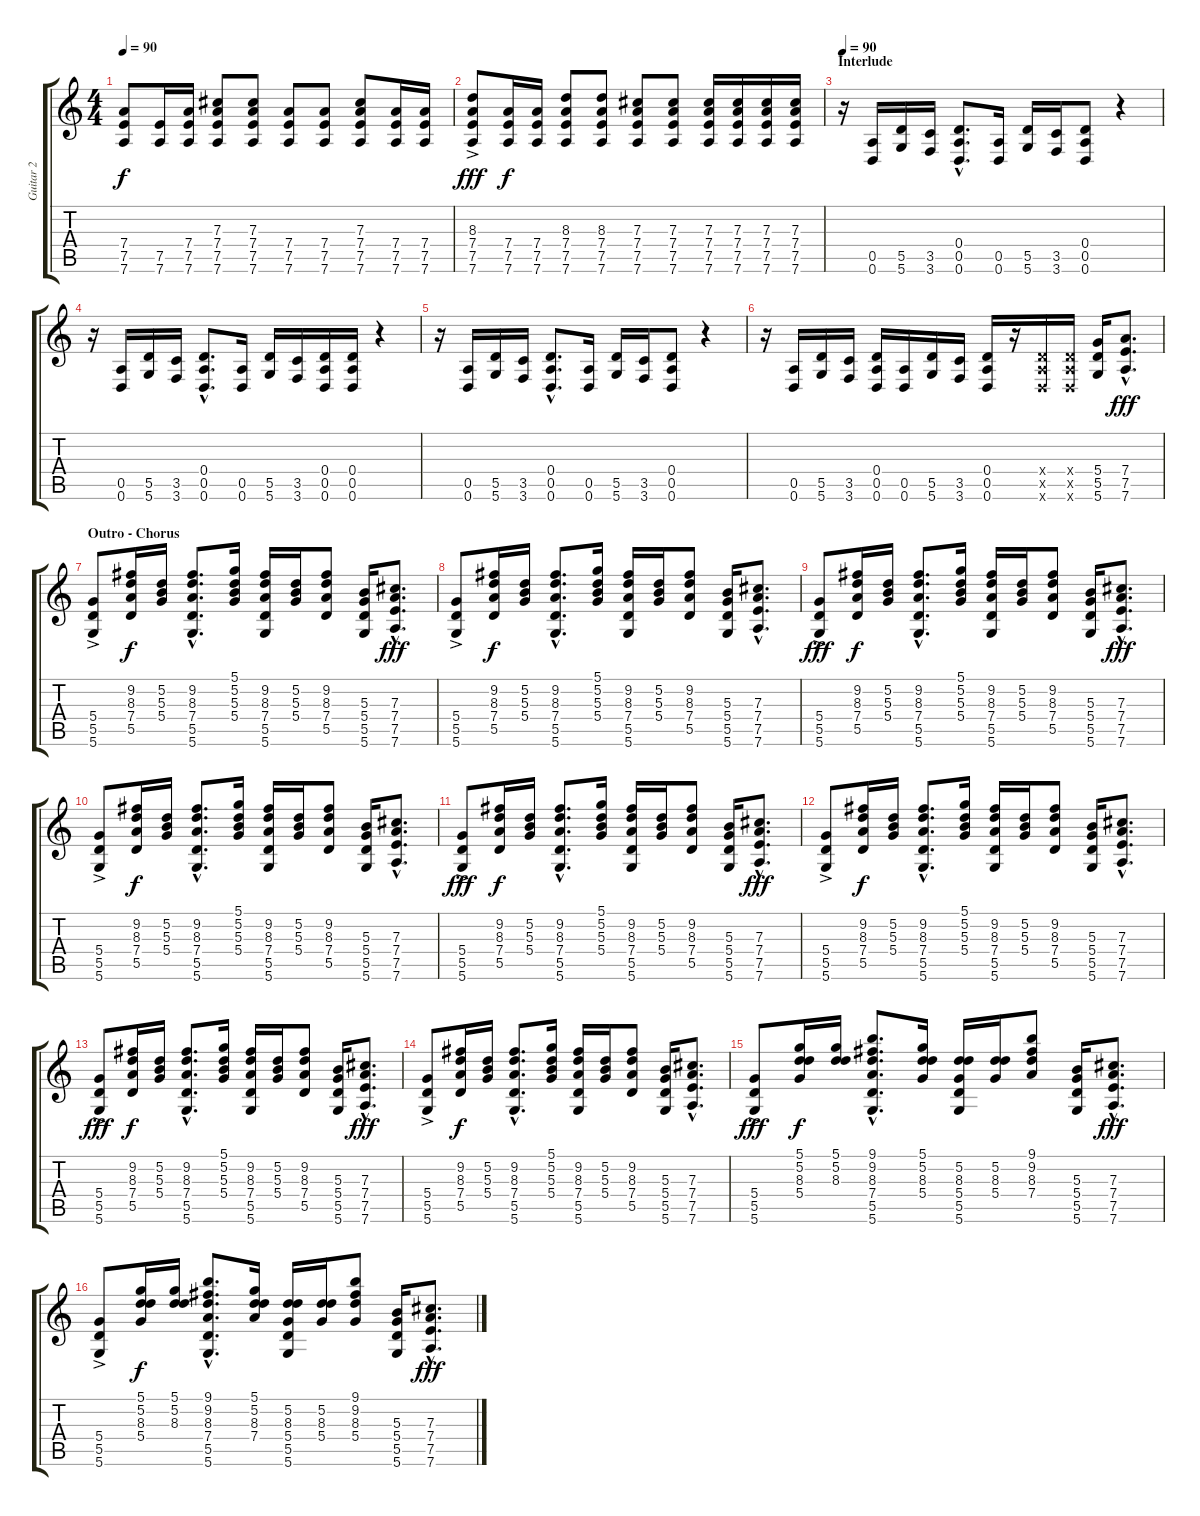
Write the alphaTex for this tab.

\track ("Guitar 2" "Guitar 2") {instrument distortionguitar}
\staff {score tabs}
\tuning (D4 A3 Gb3 D3 A2 D2) {hide}
\ts (4 4)
\tempo 90
\clef g2
\ks c
(7.4 7.5 7.6).8{dy f} (7.5 7.6).16 (7.4 7.5 7.6).16 (7.3 7.4 7.5 7.6).8 (7.3 7.4 7.5 7.6).8 (7.4 7.5 7.6).8 (7.4 7.5 7.6).8 (7.3 7.4 7.5 7.6).8 (7.4 7.5 7.6).16 (7.4 7.5 7.6).16 |
(8.3{ac} 7.4{ac} 7.5{ac} 7.6{ac}).8{dy fff} (7.4 7.5 7.6).16{dy f} (7.4 7.5 7.6).16 (8.3 7.4 7.5 7.6).8 (8.3 7.4 7.5 7.6).8 (7.3 7.4 7.5 7.6).8 (7.3 7.4 7.5 7.6).8 (7.3 7.4 7.5 7.6).16 (7.3 7.4 7.5 7.6).16 (7.3 7.4 7.5 7.6).16 (7.3 7.4 7.5 7.6).16 |
\section ("" "Interlude")
\tempo 90
r.16{volume 13 balance 8 instrument distortionguitar} (0.5 0.6).16 (5.5 5.6).16 (3.5 3.6).16 (0.4{hac} 0.5{hac} 0.6{hac}).8{d} (0.5 0.6).16 (5.5 5.6).16 (3.5 3.6).16 (0.4 0.5 0.6).8 r.4 |
r.16 (0.5 0.6).16 (5.5 5.6).16 (3.5 3.6).16 (0.4{hac} 0.5{hac} 0.6{hac}).8{d} (0.5 0.6).16 (5.5 5.6).16 (3.5 3.6).16 (0.4 0.5 0.6).16 (0.4 0.5 0.6).16 r.4 |
r.16 (0.5 0.6).16 (5.5 5.6).16 (3.5 3.6).16 (0.4{hac} 0.5{hac} 0.6{hac}).8{d} (0.5 0.6).16 (5.5 5.6).16 (3.5 3.6).16 (0.4 0.5 0.6).8 r.4 |
r.16 (0.5 0.6).16 (5.5 5.6).16 (3.5 3.6).16 (0.4 0.5 0.6).16 (0.5 0.6).16 (5.5 5.6).16 (3.5 3.6).16 (0.4 0.5 0.6).16 r.16 (0.4{x} 0.5{x} 0.6{x}).16 (0.4{x} 0.5{x} 0.6{x}).16 (5.4 5.5 5.6).16 (7.4{hac} 7.5{hac} 7.6{hac}).8{d dy fff} |
\section ("" "Outro - Chorus")
(5.4{ac} 5.5{ac} 5.6{ac}).8 (9.2 8.3 7.4 5.5).16{dy f} (5.2 5.3 5.4).16 (9.2{hac} 8.3{hac} 7.4{hac} 5.5{hac} 5.6{hac}).8{d} (5.1 5.2 5.3 5.4).16 (9.2 8.3 7.4 5.5 5.6).16 (5.2 5.3 5.4).16 (9.2 8.3 7.4 5.5).8 (5.3 5.4 5.5 5.6).16 (7.3{hac} 7.4{hac} 7.5{hac} 7.6{hac}).8{d dy fff} |
(5.4{ac} 5.5{ac} 5.6{ac}).8 (9.2 8.3 7.4 5.5).16{dy f} (5.2 5.3 5.4).16 (9.2{hac} 8.3{hac} 7.4{hac} 5.5{hac} 5.6{hac}).8{d} (5.1 5.2 5.3 5.4).16 (9.2 8.3 7.4 5.5 5.6).16 (5.2 5.3 5.4).16 (9.2 8.3 7.4 5.5).8 (5.3 5.4 5.5 5.6).16 (7.3{hac} 7.4{hac} 7.5{hac} 7.6{hac}).8{d} |
(5.4{ac} 5.5{ac} 5.6{ac}).8{dy fff} (9.2 8.3 7.4 5.5).16{dy f} (5.2 5.3 5.4).16 (9.2{hac} 8.3{hac} 7.4{hac} 5.5{hac} 5.6{hac}).8{d} (5.1 5.2 5.3 5.4).16 (9.2 8.3 7.4 5.5 5.6).16 (5.2 5.3 5.4).16 (9.2 8.3 7.4 5.5).8 (5.3 5.4 5.5 5.6).16 (7.3{hac} 7.4{hac} 7.5{hac} 7.6{hac}).8{d dy fff} |
(5.4{ac} 5.5{ac} 5.6{ac}).8 (9.2 8.3 7.4 5.5).16{dy f} (5.2 5.3 5.4).16 (9.2{hac} 8.3{hac} 7.4{hac} 5.5{hac} 5.6{hac}).8{d} (5.1 5.2 5.3 5.4).16 (9.2 8.3 7.4 5.5 5.6).16 (5.2 5.3 5.4).16 (9.2 8.3 7.4 5.5).8 (5.3 5.4 5.5 5.6).16 (7.3{hac} 7.4{hac} 7.5{hac} 7.6{hac}).8{d} |
(5.4{ac} 5.5{ac} 5.6{ac}).8{dy fff} (9.2 8.3 7.4 5.5).16{dy f} (5.2 5.3 5.4).16 (9.2{hac} 8.3{hac} 7.4{hac} 5.5{hac} 5.6{hac}).8{d} (5.1 5.2 5.3 5.4).16 (9.2 8.3 7.4 5.5 5.6).16 (5.2 5.3 5.4).16 (9.2 8.3 7.4 5.5).8 (5.3 5.4 5.5 5.6).16 (7.3{hac} 7.4{hac} 7.5{hac} 7.6{hac}).8{d dy fff} |
(5.4{ac} 5.5{ac} 5.6{ac}).8 (9.2 8.3 7.4 5.5).16{dy f} (5.2 5.3 5.4).16 (9.2{hac} 8.3{hac} 7.4{hac} 5.5{hac} 5.6{hac}).8{d} (5.1 5.2 5.3 5.4).16 (9.2 8.3 7.4 5.5 5.6).16 (5.2 5.3 5.4).16 (9.2 8.3 7.4 5.5).8 (5.3 5.4 5.5 5.6).16 (7.3{hac} 7.4{hac} 7.5{hac} 7.6{hac}).8{d} |
(5.4{ac} 5.5{ac} 5.6{ac}).8{dy fff} (9.2 8.3 7.4 5.5).16{dy f} (5.2 5.3 5.4).16 (9.2{hac} 8.3{hac} 7.4{hac} 5.5{hac} 5.6{hac}).8{d} (5.1 5.2 5.3 5.4).16 (9.2 8.3 7.4 5.5 5.6).16 (5.2 5.3 5.4).16 (9.2 8.3 7.4 5.5).8 (5.3 5.4 5.5 5.6).16 (7.3{hac} 7.4{hac} 7.5{hac} 7.6{hac}).8{d dy fff} |
(5.4{ac} 5.5{ac} 5.6{ac}).8 (9.2 8.3 7.4 5.5).16{dy f} (5.2 5.3 5.4).16 (9.2{hac} 8.3{hac} 7.4{hac} 5.5{hac} 5.6{hac}).8{d} (5.1 5.2 5.3 5.4).16 (9.2 8.3 7.4 5.5 5.6).16 (5.2 5.3 5.4).16 (9.2 8.3 7.4 5.5).8 (5.3 5.4 5.5 5.6).16 (7.3{hac} 7.4{hac} 7.5{hac} 7.6{hac}).8{d} |
(5.4{ac} 5.5{ac} 5.6{ac}).8{dy fff} (5.1 5.2 8.3 5.4).16{dy f} (5.1 5.2 8.3).16 (9.1{hac} 9.2{hac} 8.3{hac} 7.4{hac} 5.5{hac} 5.6{hac}).8{d} (5.1 5.2 8.3 5.4).16 (5.2 8.3 5.4 5.5 5.6).16 (5.2 8.3 5.4).16 (9.1 9.2 8.3 7.4).8 (5.3 5.4 5.5 5.6).16 (7.3{hac} 7.4{hac} 7.5{hac} 7.6{hac}).8{d dy fff} |
(5.4{ac} 5.5{ac} 5.6{ac}).8 (5.1 5.2 8.3 5.4).16{dy f} (5.1 5.2 8.3).16 (9.1{hac} 9.2{hac} 8.3{hac} 7.4{hac} 5.5{hac} 5.6{hac}).8{d} (5.1 5.2 8.3 7.4).16 (5.2 8.3 5.4 5.5 5.6).16 (5.2 8.3 5.4).16 (9.1 9.2 8.3 5.4).8 (5.3 5.4 5.5 5.6).16 (7.3{hac} 7.4{hac} 7.5{hac} 7.6{hac}).8{d dy fff}
